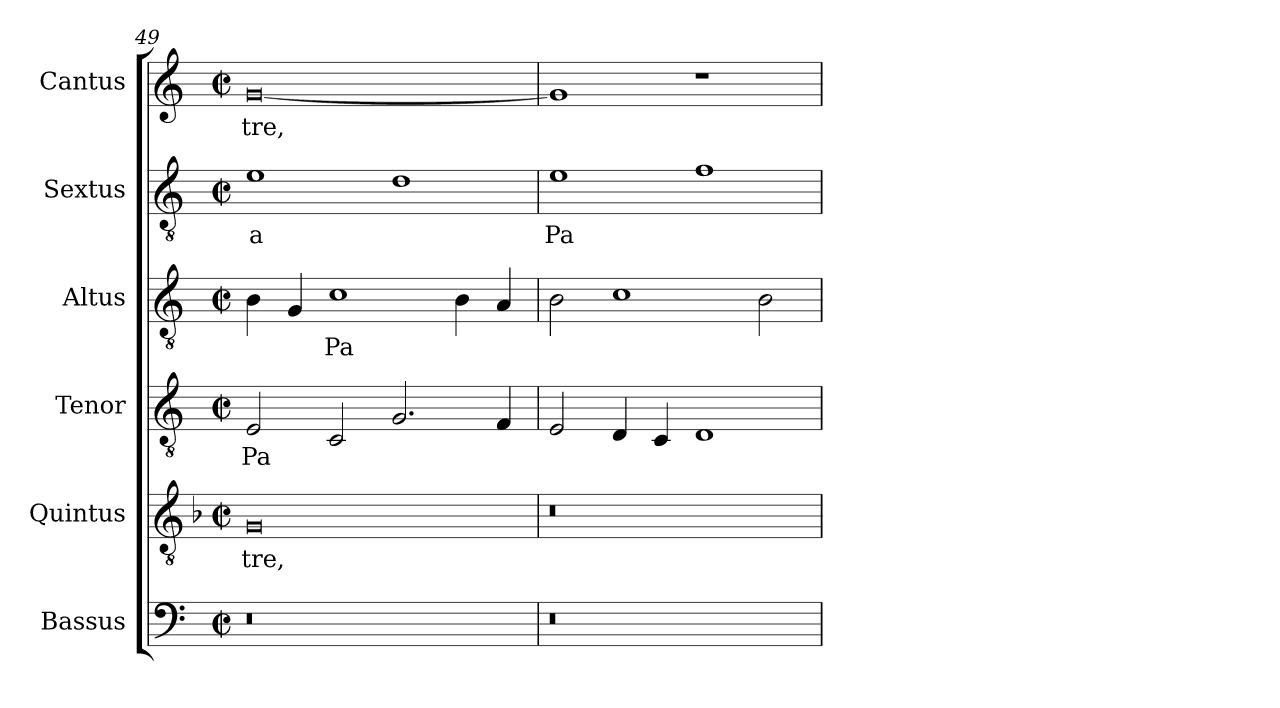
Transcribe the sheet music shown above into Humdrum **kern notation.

**kern	**kern	**text	**kern	**text	**kern	**text	**kern	**text	**kern	**text
*part6	*part5	*part5	*part4	*part4	*part3	*part3	*part2	*part2	*part1	*part1
*staff6	*staff5	*staff5	*staff4	*staff4	*staff3	*staff3	*staff2	*staff2	*staff1	*staff1
*I"Bassus	*I"Quintus	*	*I"Tenor	*	*I"Altus	*	*I"Sextus	*	*I"Cantus	*
*clefF4	*clefGv2	*	*clefGv2	*	*clefGv2	*	*clefGv2	*	*clefG2	*
*	*k[b-]	*	*	*	*	*	*	*	*	*
*	*F:	*	*	*	*	*	*	*	*	*
*M2/2	*M2/2	*	*M2/2	*	*M2/2	*	*M2/2	*	*M2/2	*
*met(c|)	*met(c|)	*	*met(c|)	*	*met(c|)	*	*met(c|)	*	*met(c|)	*
=49	=49	=49	=49	=49	=49	=49	=49	=49	=49	=49
!	!	!LO:LY:b:cj	!	!LO:LY:b	!	!	!	!LO:LY:b:rj	!	!LO:LY:b:cj
0r	0G	tre,	2E/	Pa	4B\	.	1e	a	[<0g	tre,
.	.	.	.	.	4G/	.	.	.	.	.
!	!	!	!	!	!	!LO:LY:b:cj	!	!	!	!
.	.	.	2C/	.	1c	Pa	.	.	.	.
.	.	.	2.G/	.	.	.	1d	.	.	.
.	.	.	.	.	4B\	.	.	.	.	.
.	.	.	4F/	.	4A/	.	.	.	.	.
=50	=50	=50	=50	=50	=50	=50	=50	=50	=50	=50
!	!	!	!	!	!	!	!	!LO:LY:b:cj	!	!
0r	0r	.	2E/	.	2B\	.	1e	Pa	1g]	.
.	.	.	4D/	.	1c	.	.	.	.	.
.	.	.	4C/	.	.	.	.	.	.	.
.	.	.	1D	.	.	.	1f	.	1r	.
.	.	.	.	.	2B\	.	.	.	.	.
=	=	=	=	=	=	=	=	=	=	=
*-	*-	*-	*-	*-	*-	*-	*-	*-	*-	*-
